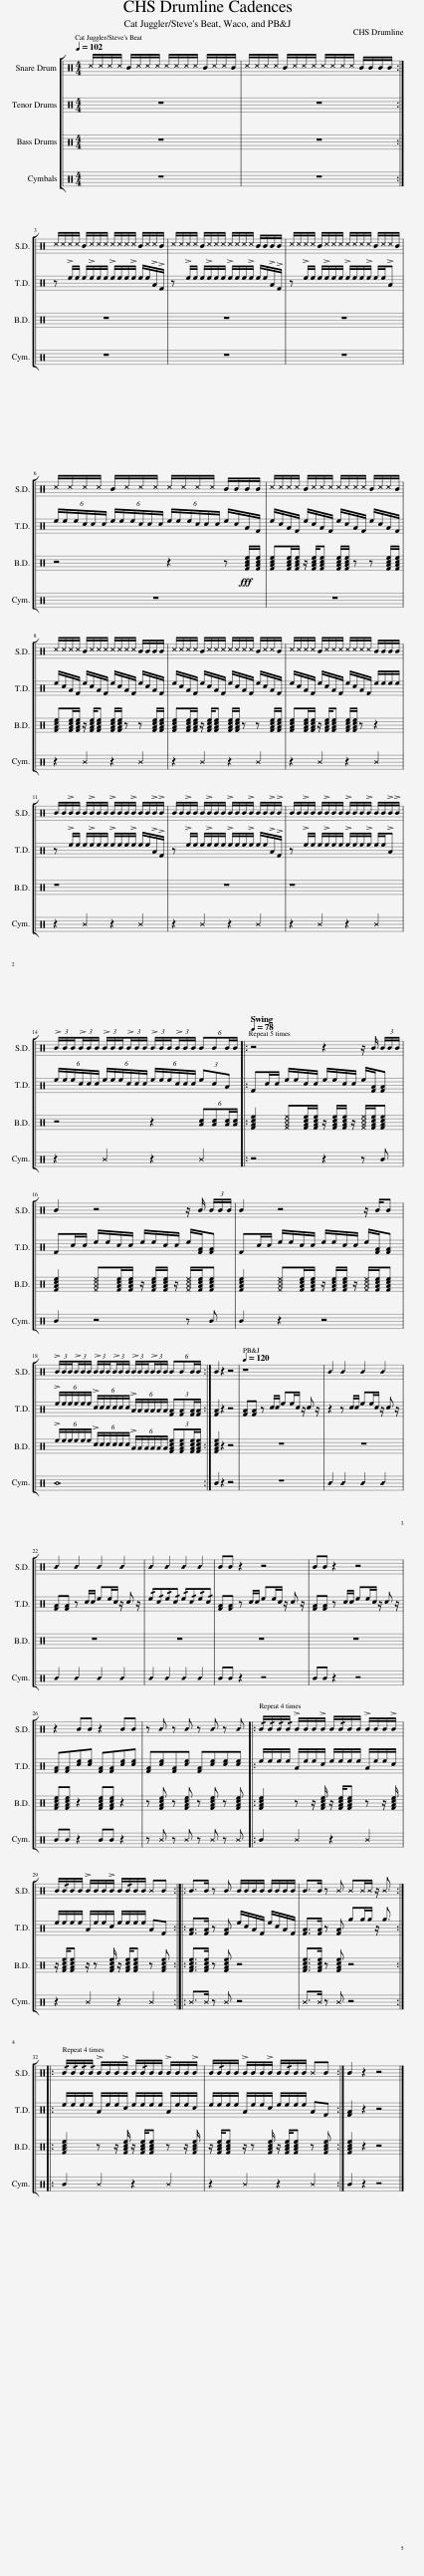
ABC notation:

X:1
%%score [ 1 2 3 4 ]
L:1/8
Q:1/4=102
M:4/4
I:linebreak $
K:C
V:1 perc
K:none
V:2 perc
K:none
V:3 perc
K:none
V:4 perc
K:none
V:1
 ^c/^c/^c/^c/ B/^c/^c/^c/ ^c/^c/^c/^c/ B/^c/^c/B/ | ^c/^c/^c/^c/ B/^c/^c/^c/ ^c/^c/^c/^c/ B/B/B/B/ :|$ ^c/^c/^c/^c/ B/^c/^c/^c/ ^c/^c/^c/^c/ B/^c/^c/B/ | ^c/^c/^c/^c/ B/^c/^c/^c/ ^c/^c/^c/^c/ B/B/B/B/ | ^c/^c/^c/^c/ B/^c/^c/^c/ ^c/^c/^c/^c/ B/^c/^c/B/ |$ %5
 ^c/^c/^c/^c/ B/^c/^c/^c/ ^c/^c/^c/^c/ B/B/B/B/ | ^c/^c/^c/^c/ B/^c/^c/^c/ ^c/^c/^c/^c/ B/^c/^c/B/ |$ ^c/^c/^c/^c/ B/^c/^c/^c/ ^c/^c/^c/^c/ B/B/B/B/ | ^c/^c/^c/^c/ B/^c/^c/^c/ ^c/^c/^c/^c/ B/^c/^c/B/ | ^c/^c/^c/^c/ B/^c/^c/^c/ ^c/^c/^c/^c/ B/B/B/B/ |$ %10
 B/B/!>!B/B/ B/!>!B/B/B/ !>!B/B/B/!>!B/ B/B/!>!B/!>!B/ | B/B/!>!B/B/ B/!>!B/B/B/ !>!B/B/B/!>!B/ B/B/!>!B/!>!B/ | B/B/!>!B/B/ B/!>!B/B/B/ !>!B/B/B/!>!B/ B/B/!>!B/!>!B/ |$ (3!>!B/B/B/(3!>!B/B/B/ (3!>!B/B/B/(3!>!B/B/B/ (3!>!B/B/B/(3!>!B/B/B/ (6:4:4BBB/B/ |:[Q:1/4=78] z4 z2 z/ B/ (3B/B/B/ |$ %15
 B2 z4 z/ B/ (3B/B/B/ | B2 z4 z/ B/B |$ (3!>!B/B/B/(3!>!B/B/B/ (3!>!B/B/B/(3!>!B/B/B/ (3!>!B/B/B/(3!>!B/B/B/ (6:4:4BBB/B/ :| B2 z2 z4 |[Q:1/4=120] z8 | %20
 _B2 _B2 _B2 _B2 |$ _B2 _B2 _B2 _B2 | _B2 _B2 _B2 _B2 | BB z2 z4 | BB z2 z4 |$ %25
 z2 BB z2 BB | z _B z _B z _B z _B |: !/!B/!/!B/!/!B/!/!B/ !>!B/B/B/!>!B/ B/!/!B/B/B/ !>!B/B/B/!>!B/ |$ B/!/!B/B/B/ !>!B/B/B/!>!B/ B/!/!B/B/B/ ^BB :: B>B z B B/B/B/B/ B/B/B/B/ | %30
 B>B z ^B ^B^B/^B/ z/ ^B3/2 ::$ !/!B/!/!B/!/!B/!/!B/ !>!B/B/B/!>!B/ B/!/!B/B/B/ !>!B/B/B/!>!B/ | B/!/!B/B/B/ !>!B/B/B/!>!B/ B/!/!B/B/B/ ^BB :| B2 z2 z4 |] %34
V:2
 z8 | z8 :|$ z !>!e/e/ e/!>!e/e/e/ !>!e/e/e/!>!e/ e/e/!>!A/!>!F/ | z !>!e/e/ e/!>!e/e/e/ !>!e/e/e/!>!e/ e/e/!>!A/!>!F/ | z !>!e/e/ e/!>!e/e/e/ !>!e/e/e/!>!e/ e/e/!>!A |$ %5
 (6:4:6e/e/e/c/c/c/ (6:4:6e/e/e/c/c/c/ (6:4:6e/e/e/c/c/c/ e/c/A/F/ | e/c/A/F/ e/c/A/F/ e/c/A/F/ e/c/A/F/ |$ e/c/A/F/ e/c/A/F/ e/c/A/F/ e/c/A/F/ | e/c/A/F/ e/c/A/F/ e/c/A/F/ e/c/A/F/ | e/c/A/F/ e/c/A/F/ e/c/A/F/ e/e/e/e/ |$ %10
 z !>!e/e/ e/!>!e/e/e/ !>!e/e/e/!>!e/ e/e/!>!A/!>!F/ | z !>!e/e/ e/!>!e/e/e/ !>!e/e/e/!>!e/ e/e/!>!A/!>!F/ | z !>!e/e/ e/!>!e/e/e/ !>!e/e/e/!>!e/ e/e/!>!A |$ (6:4:6e/e/e/c/c/c/ (6:4:6e/e/e/c/c/c/ (6:4:6e/e/e/c/c/c/ (3ecA |: Fc/c/ e/e/c/c/ e/e/c/c/ e/[FA]/[FA] |$ %15
 Fc/c/ e/e/c/c/ e/e/c/c/ e/[FA]/[FA] | Fc/c/ e/e/c/c/ e/e/c/c/ e/[FA]/[FA] |$ (6:4:6!>!e/e/e/e/e/e/ (6:4:6!>!c/c/c/c/c/c/ (6:4:6!>!A/A/A/A/A/A/ (3:2:4[FA][FA][FA]/[FA]/ :| [FA]2 z2 z4 | [FA][FA] z c/c/ ee/c/ z/ c z/ | %20
 z2 z c/c/ ee/c/ z/ c z/ |$ [FA][FA] z c/c/ ee/c/ z/ c z/ | !/!e!/!c!/!e!/!c !/!e!/!c!/!e!/!c | [FA][FA] z c/c/ ee/c/ z/ c z/ | [FA][FA] z c/c/ ee/c/ z/ c z/ |$ %25
 [FA][FA][ce][ce] [FA][FA][ce][ce] | [FA][ce][FA][ce] [FA][ce][ce][ce] |: e/e/e/e/ A/e/e/c/ e/e/e/e/ A/e/e/c/ |$ e/e/e/e/ A/e/e/c/ e/e/e/e/ AF :: [FA]>[FA] z [FA] e/c/A/F/ e/c/A/F/ | %30
 [FA]>[FA] z [FA] gg/g/ z/ g3/2 ::$ e/e/e/e/ A/e/e/c/ e/e/e/e/ A/e/e/c/ | e/e/e/e/ A/e/e/c/ e/e/e/e/ AF :| [FA]2 z2 z4 |] %34
V:3
 z8 | z8 :|$ z8 | z8 | z8 |$ %5
 z4 z2 z!fff! [FAce]/[FAce]/ | [FAce][FAce]/[FAce]/ z/ [FAce]/[FAce] [FAce]/[FAce]/ z z [FAce]/[FAce]/ |$ [FAce][FAce]/[FAce]/ z/ [FAce]/[FAce] [FAce]/[FAce]/ z z [FAce]/[FAce]/ | [FAce][FAce]/[FAce]/ z/ [FAce]/[FAce] [FAce]/[FAce]/ z z [FAce]/[FAce]/ | [FAce][FAce]/[FAce]/ z/ [FAce]/[FAce] [FAce]/[FAce]/ z z2 |$ %10
 z8 | z8 | z8 |$ z4 z2 (6:4:4[Ac][Ac][Ac]/[Ac]/ |: [FAce]2 [^F^A^c^e][FAce]/[FAce]/ z/ [FAce]/[FAce]/ z/ [^F^A^c^e]/[FAce]/[FAce] |$ %15
 [FAce]2 [^F^A^c^e][FAce]/[FAce]/ z/ [FAce]/[FAce]/ z/ [^F^A^c^e]/[FAce]/[FAce] | [FAce]2 [^F^A^c^e][FAce]/[FAce]/ z/ [FAce]/[FAce]/ z/ [^F^A^c^e]/[FAce]/[FAce] |$ (6:4:6!>!e/e/e/e/e/e/ (6:4:6!>!c/c/c/c/c/c/ (6:4:6!>!A/A/A/A/A/A/ (3:2:4[FAce][FAce][FAce]/[FAce]/ :| [FAce]2 z2 z4 | z8 | %20
 z8 |$ z8 | z8 | z8 | z8 |$ %25
 [FAce][FAce] z2 [FAce][FAce] z2 | z [FAce] z [FAce] z [FAce] z [FAce] |: [FAce]2 z z/ [FAce]/ z/ [FAce]/[FAce] z z/ [FAce]/ |$ z/ [FAce]/[FAce] z/ z [FAce]/ z/ [FAce]/[FAce] z [FAce] :: [FAce]>[FAce] z [FAce] z4 | %30
 [FAce]>[FAce] z [FAce] z4 ::$ [FAce]2 z z/ [FAce]/ z/ [FAce]/[FAce] z z/ [FAce]/ | z/ [FAce]/[FAce] z/ z [FAce]/ z/ [FAce]/[FAce] z [FAce] :| [FAce]2 z2 z4 |] %34
V:4
 z8 | z8 :|$ z8 | z8 | z8 |$ %5
 z8 | z8 |$ z2 ^B2 z2 ^B2 | z2 ^B2 z2 ^B2 | z2 ^B2 z2 ^B2 |$ %10
 z2 ^B2 z2 ^B2 | z2 ^B2 z2 ^B2 | z2 ^B2 z2 ^B2 |$ z2 ^B2 z2 ^B2 |: z4 z2 z B |$ %15
 B2 z4 z B | B2 z2 z4 |$ _B8 :| B2 z2 z4 | z8 | %20
 _B2 _B2 _B2 _B2 |$ _B2 _B2 _B2 _B2 | _B2 _B2 _B2 _B2 | BB z2 z4 | BB z2 z4 |$ %25
 BB z2 BB z2 | z ^B z ^B z ^B z ^B |: B2 ^B2 z2 ^B2 |$ z2 ^B2 z2 ^B2 :: ^B>^B z ^B z4 | %30
 ^B>^B z ^B z4 ::$ B2 ^B2 z2 ^B2 | z2 ^B2 z2 ^B2 :| B2 z2 z4 |] %34
